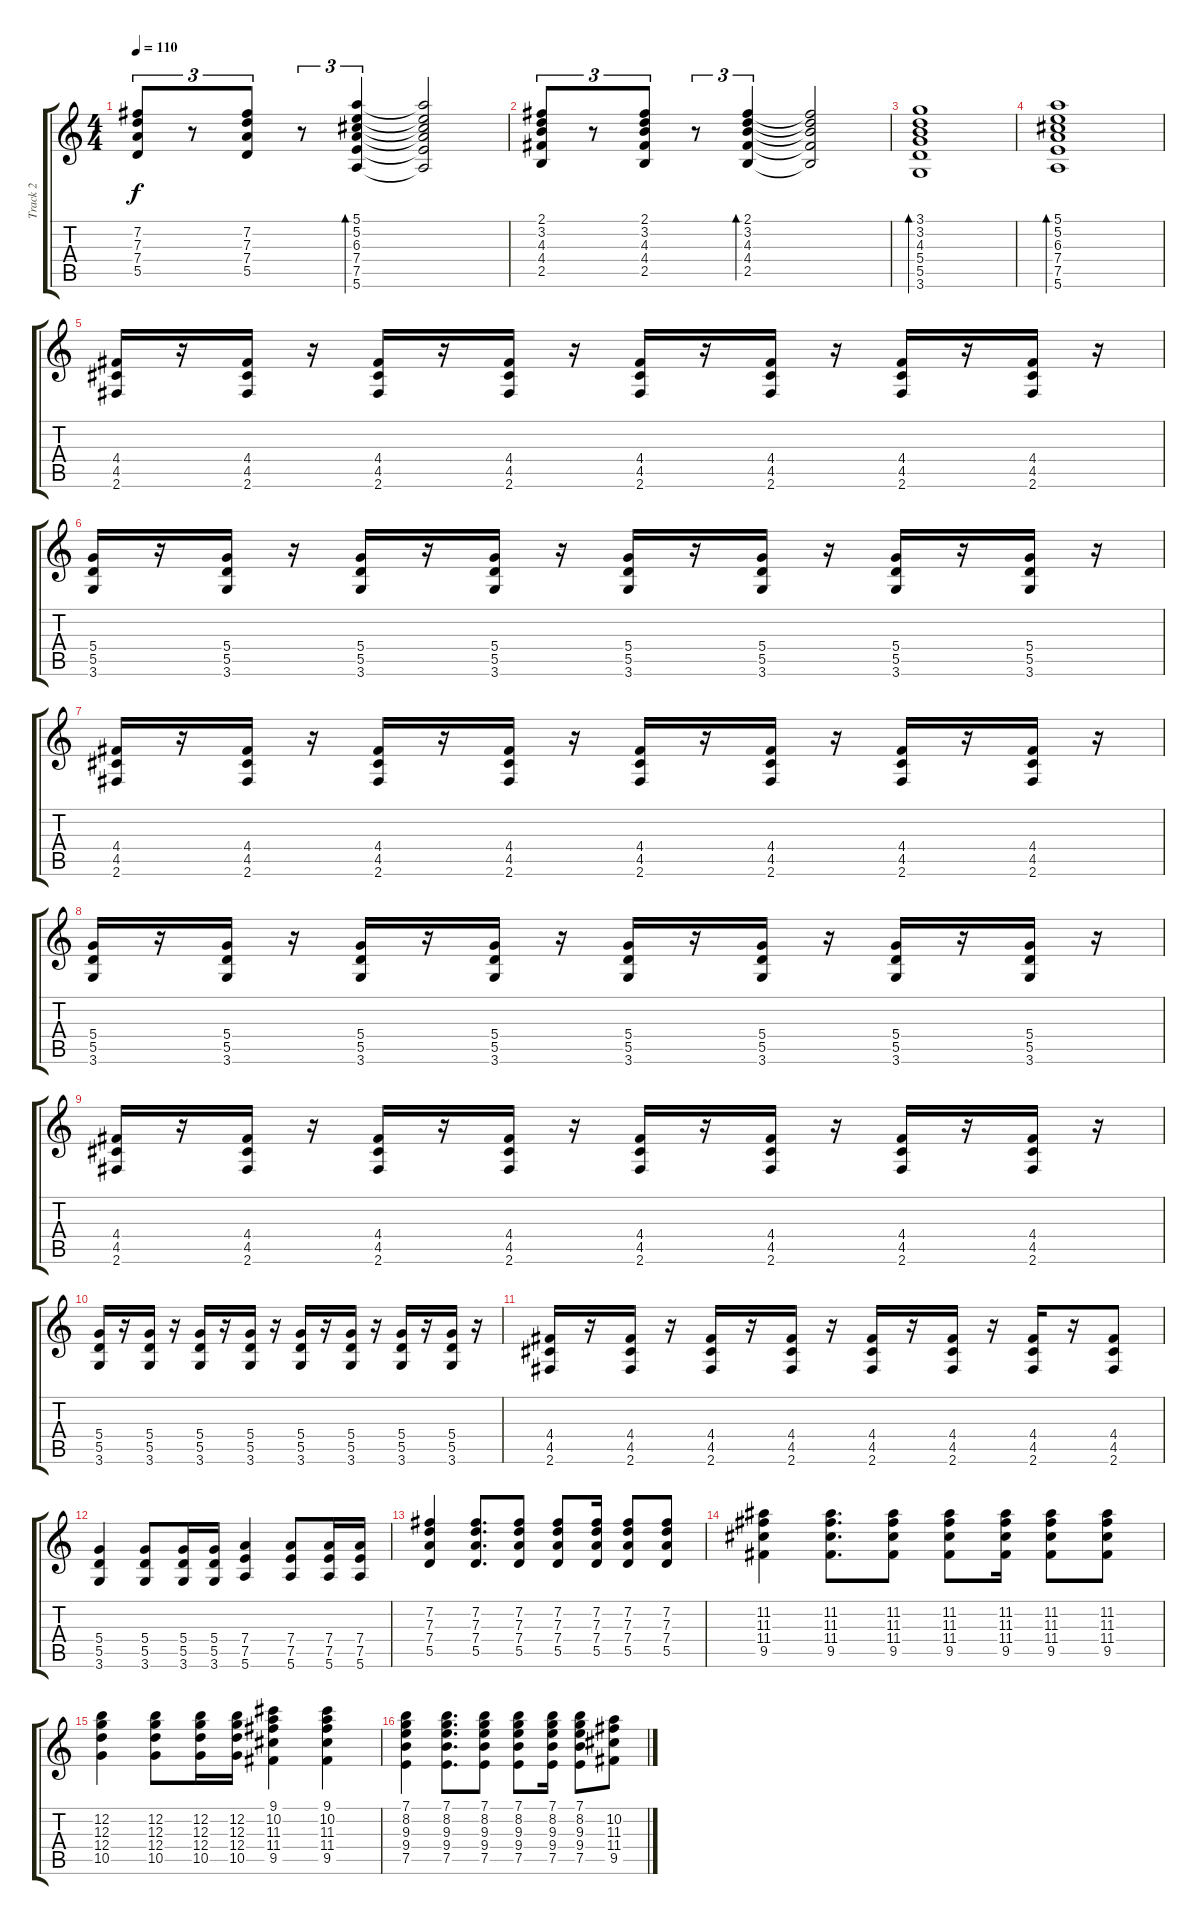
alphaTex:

\track ("Track 2" "Track 2") {instrument overdrivenguitar}
\staff {score tabs}
\tuning (E4 B3 G3 D3 A2 E2) {hide}
\ts (4 4)
\tempo 110
\clef g2
\ks c
(7.2 7.3 7.4 5.5).8{tu (3 2) dy f} r.8{tu (3 2)} (7.2 7.3 7.4 5.5).8{tu (3 2)} r.8{tu (3 2)} (5.1 5.2 6.3 7.4 7.5 5.6).4{tu (3 2) bd 240} (5.1{t} 5.2{t} 6.3{t} 7.4{t} 7.5{t} 5.6{t}).2 |
(2.1 3.2 4.3 4.4 2.5).8{tu (3 2)} r.8{tu (3 2)} (2.1 3.2 4.3 4.4 2.5).8{tu (3 2)} r.8{tu (3 2)} (2.1 3.2 4.3 4.4 2.5).4{tu (3 2) bd 240} (2.1{t} 3.2{t} 4.3{t} 4.4{t} 2.5{t}).2 |
(3.1 3.2 4.3 5.4 5.5 3.6).1{bd 240} |
(5.1 5.2 6.3 7.4 7.5 5.6).1{bd 240} |
(4.4 4.5 2.6).16{instrument overdrivenguitar} r.16 (4.4 4.5 2.6).16 r.16 (4.4 4.5 2.6).16 r.16 (4.4 4.5 2.6).16 r.16 (4.4 4.5 2.6).16 r.16 (4.4 4.5 2.6).16 r.16 (4.4 4.5 2.6).16 r.16 (4.4 4.5 2.6).16 r.16 |
(5.4 5.5 3.6).16 r.16 (5.4 5.5 3.6).16 r.16 (5.4 5.5 3.6).16 r.16 (5.4 5.5 3.6).16 r.16 (5.4 5.5 3.6).16 r.16 (5.4 5.5 3.6).16 r.16 (5.4 5.5 3.6).16 r.16 (5.4 5.5 3.6).16 r.16 |
(4.4 4.5 2.6).16 r.16 (4.4 4.5 2.6).16 r.16 (4.4 4.5 2.6).16 r.16 (4.4 4.5 2.6).16 r.16 (4.4 4.5 2.6).16 r.16 (4.4 4.5 2.6).16 r.16 (4.4 4.5 2.6).16 r.16 (4.4 4.5 2.6).16 r.16 |
(5.4 5.5 3.6).16 r.16 (5.4 5.5 3.6).16 r.16 (5.4 5.5 3.6).16 r.16 (5.4 5.5 3.6).16 r.16 (5.4 5.5 3.6).16 r.16 (5.4 5.5 3.6).16 r.16 (5.4 5.5 3.6).16 r.16 (5.4 5.5 3.6).16 r.16 |
(4.4 4.5 2.6).16 r.16 (4.4 4.5 2.6).16 r.16 (4.4 4.5 2.6).16 r.16 (4.4 4.5 2.6).16 r.16 (4.4 4.5 2.6).16 r.16 (4.4 4.5 2.6).16 r.16 (4.4 4.5 2.6).16 r.16 (4.4 4.5 2.6).16 r.16 |
(5.4 5.5 3.6).16 r.16 (5.4 5.5 3.6).16 r.16 (5.4 5.5 3.6).16 r.16 (5.4 5.5 3.6).16 r.16 (5.4 5.5 3.6).16 r.16 (5.4 5.5 3.6).16 r.16 (5.4 5.5 3.6).16 r.16 (5.4 5.5 3.6).16 r.16 |
(4.4 4.5 2.6).16 r.16 (4.4 4.5 2.6).16 r.16 (4.4 4.5 2.6).16 r.16 (4.4 4.5 2.6).16 r.16 (4.4 4.5 2.6).16 r.16 (4.4 4.5 2.6).16 r.16 (4.4 4.5 2.6).16 r.16 (4.4 4.5 2.6).8 |
(5.4 5.5 3.6).4 (5.4 5.5 3.6).8 (5.4 5.5 3.6).16 (5.4 5.5 3.6).16 (7.4 7.5 5.6).4 (7.4 7.5 5.6).8 (7.4 7.5 5.6).16 (7.4 7.5 5.6).16 |
(7.2 7.3 7.4 5.5).4 (7.2 7.3 7.4 5.5).8{d} (7.2 7.3 7.4 5.5).8 (7.2 7.3 7.4 5.5).8 (7.2 7.3 7.4 5.5).16 (7.2 7.3 7.4 5.5).8 (7.2 7.3 7.4 5.5).8 |
(11.2 11.3 11.4 9.5).4 (11.2 11.3 11.4 9.5).8{d} (11.2 11.3 11.4 9.5).8 (11.2 11.3 11.4 9.5).8 (11.2 11.3 11.4 9.5).16 (11.2 11.3 11.4 9.5).8 (11.2 11.3 11.4 9.5).8 |
(12.2 12.3 12.4 10.5).4 (12.2 12.3 12.4 10.5).8 (12.2 12.3 12.4 10.5).16 (12.2 12.3 12.4 10.5).16 (9.1 10.2 11.3 11.4 9.5).4 (9.1 10.2 11.3 11.4 9.5).4 |
(7.1 8.2 9.3 9.4 7.5).4 (7.1 8.2 9.3 9.4 7.5).8{d} (7.1 8.2 9.3 9.4 7.5).8 (7.1 8.2 9.3 9.4 7.5).8 (7.1 8.2 9.3 9.4 7.5).16 (7.1 8.2 9.3 9.4 7.5).8 (10.2 11.3 11.4 9.5).8
